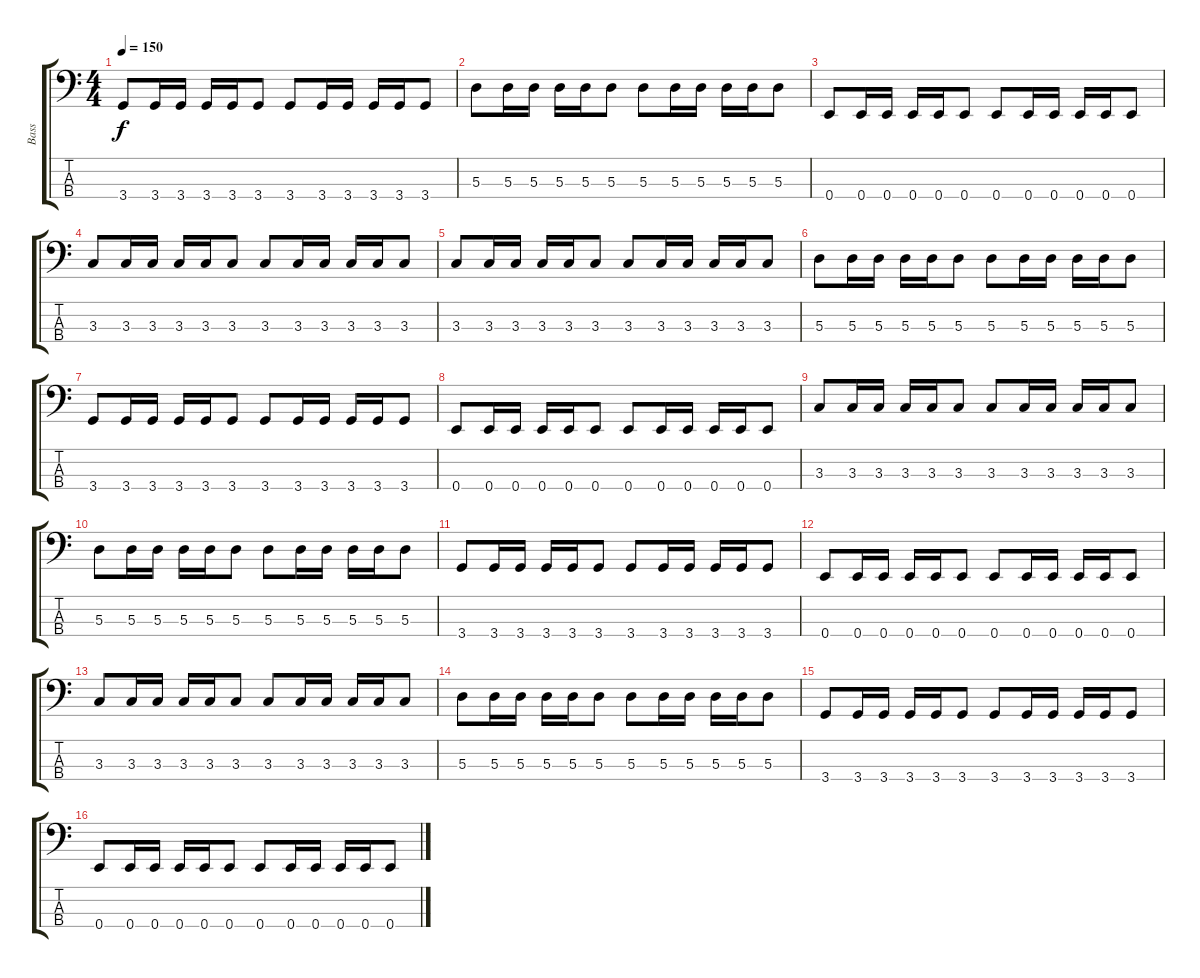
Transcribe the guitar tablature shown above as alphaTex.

\track ("Bass" "Bass") {instrument electricbasspick}
\staff {score tabs}
\tuning (G2 D2 A1 E1) {hide}
\ts (4 4)
\tempo 150
\clef f4
\ks c
3.4.8{dy f} 3.4.16 3.4.16 3.4.16 3.4.16 3.4.8 3.4.8 3.4.16 3.4.16 3.4.16 3.4.16 3.4.8 |
5.3.8 5.3.16 5.3.16 5.3.16 5.3.16 5.3.8 5.3.8 5.3.16 5.3.16 5.3.16 5.3.16 5.3.8 |
0.4.8 0.4.16 0.4.16 0.4.16 0.4.16 0.4.8 0.4.8 0.4.16 0.4.16 0.4.16 0.4.16 0.4.8 |
3.3.8 3.3.16 3.3.16 3.3.16 3.3.16 3.3.8 3.3.8 3.3.16 3.3.16 3.3.16 3.3.16 3.3.8 |
3.3.8 3.3.16 3.3.16 3.3.16 3.3.16 3.3.8 3.3.8 3.3.16 3.3.16 3.3.16 3.3.16 3.3.8 |
5.3.8 5.3.16 5.3.16 5.3.16 5.3.16 5.3.8 5.3.8 5.3.16 5.3.16 5.3.16 5.3.16 5.3.8 |
3.4.8 3.4.16 3.4.16 3.4.16 3.4.16 3.4.8 3.4.8 3.4.16 3.4.16 3.4.16 3.4.16 3.4.8 |
0.4.8 0.4.16 0.4.16 0.4.16 0.4.16 0.4.8 0.4.8 0.4.16 0.4.16 0.4.16 0.4.16 0.4.8 |
3.3.8 3.3.16 3.3.16 3.3.16 3.3.16 3.3.8 3.3.8 3.3.16 3.3.16 3.3.16 3.3.16 3.3.8 |
5.3.8 5.3.16 5.3.16 5.3.16 5.3.16 5.3.8 5.3.8 5.3.16 5.3.16 5.3.16 5.3.16 5.3.8 |
3.4.8 3.4.16 3.4.16 3.4.16 3.4.16 3.4.8 3.4.8 3.4.16 3.4.16 3.4.16 3.4.16 3.4.8 |
0.4.8 0.4.16 0.4.16 0.4.16 0.4.16 0.4.8 0.4.8 0.4.16 0.4.16 0.4.16 0.4.16 0.4.8 |
3.3.8 3.3.16 3.3.16 3.3.16 3.3.16 3.3.8 3.3.8 3.3.16 3.3.16 3.3.16 3.3.16 3.3.8 |
5.3.8 5.3.16 5.3.16 5.3.16 5.3.16 5.3.8 5.3.8 5.3.16 5.3.16 5.3.16 5.3.16 5.3.8 |
3.4.8 3.4.16 3.4.16 3.4.16 3.4.16 3.4.8 3.4.8 3.4.16 3.4.16 3.4.16 3.4.16 3.4.8 |
0.4.8 0.4.16 0.4.16 0.4.16 0.4.16 0.4.8 0.4.8 0.4.16 0.4.16 0.4.16 0.4.16 0.4.8
